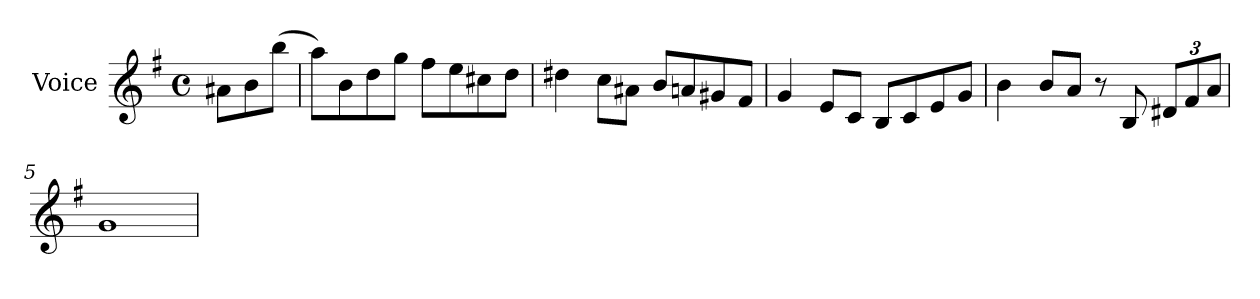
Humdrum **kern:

**kern
*part1
*staff1
*I"Voice
*I'Voice
*clefG2
*k[f#]
*M4/4
*met(c)
=
8a#X\L
8b\
(>8bb\J
=1
8aa\L)
8b\
8dd\
8gg\J
8ff#\L
8ee\
8cc#X\
8dd\J
=2
4dd#X\
8cc\L
8a#X\J
8b/L
8an/
8g#X/
8f#/J
=3
4g/
8e/L
8c/J
8B/L
8c/
8e/
8g/J
=4
4b\
8b/L
8a/J
8r
8B/
12d#X/L
12f#/
12a/J
=5
1g
=
*-
